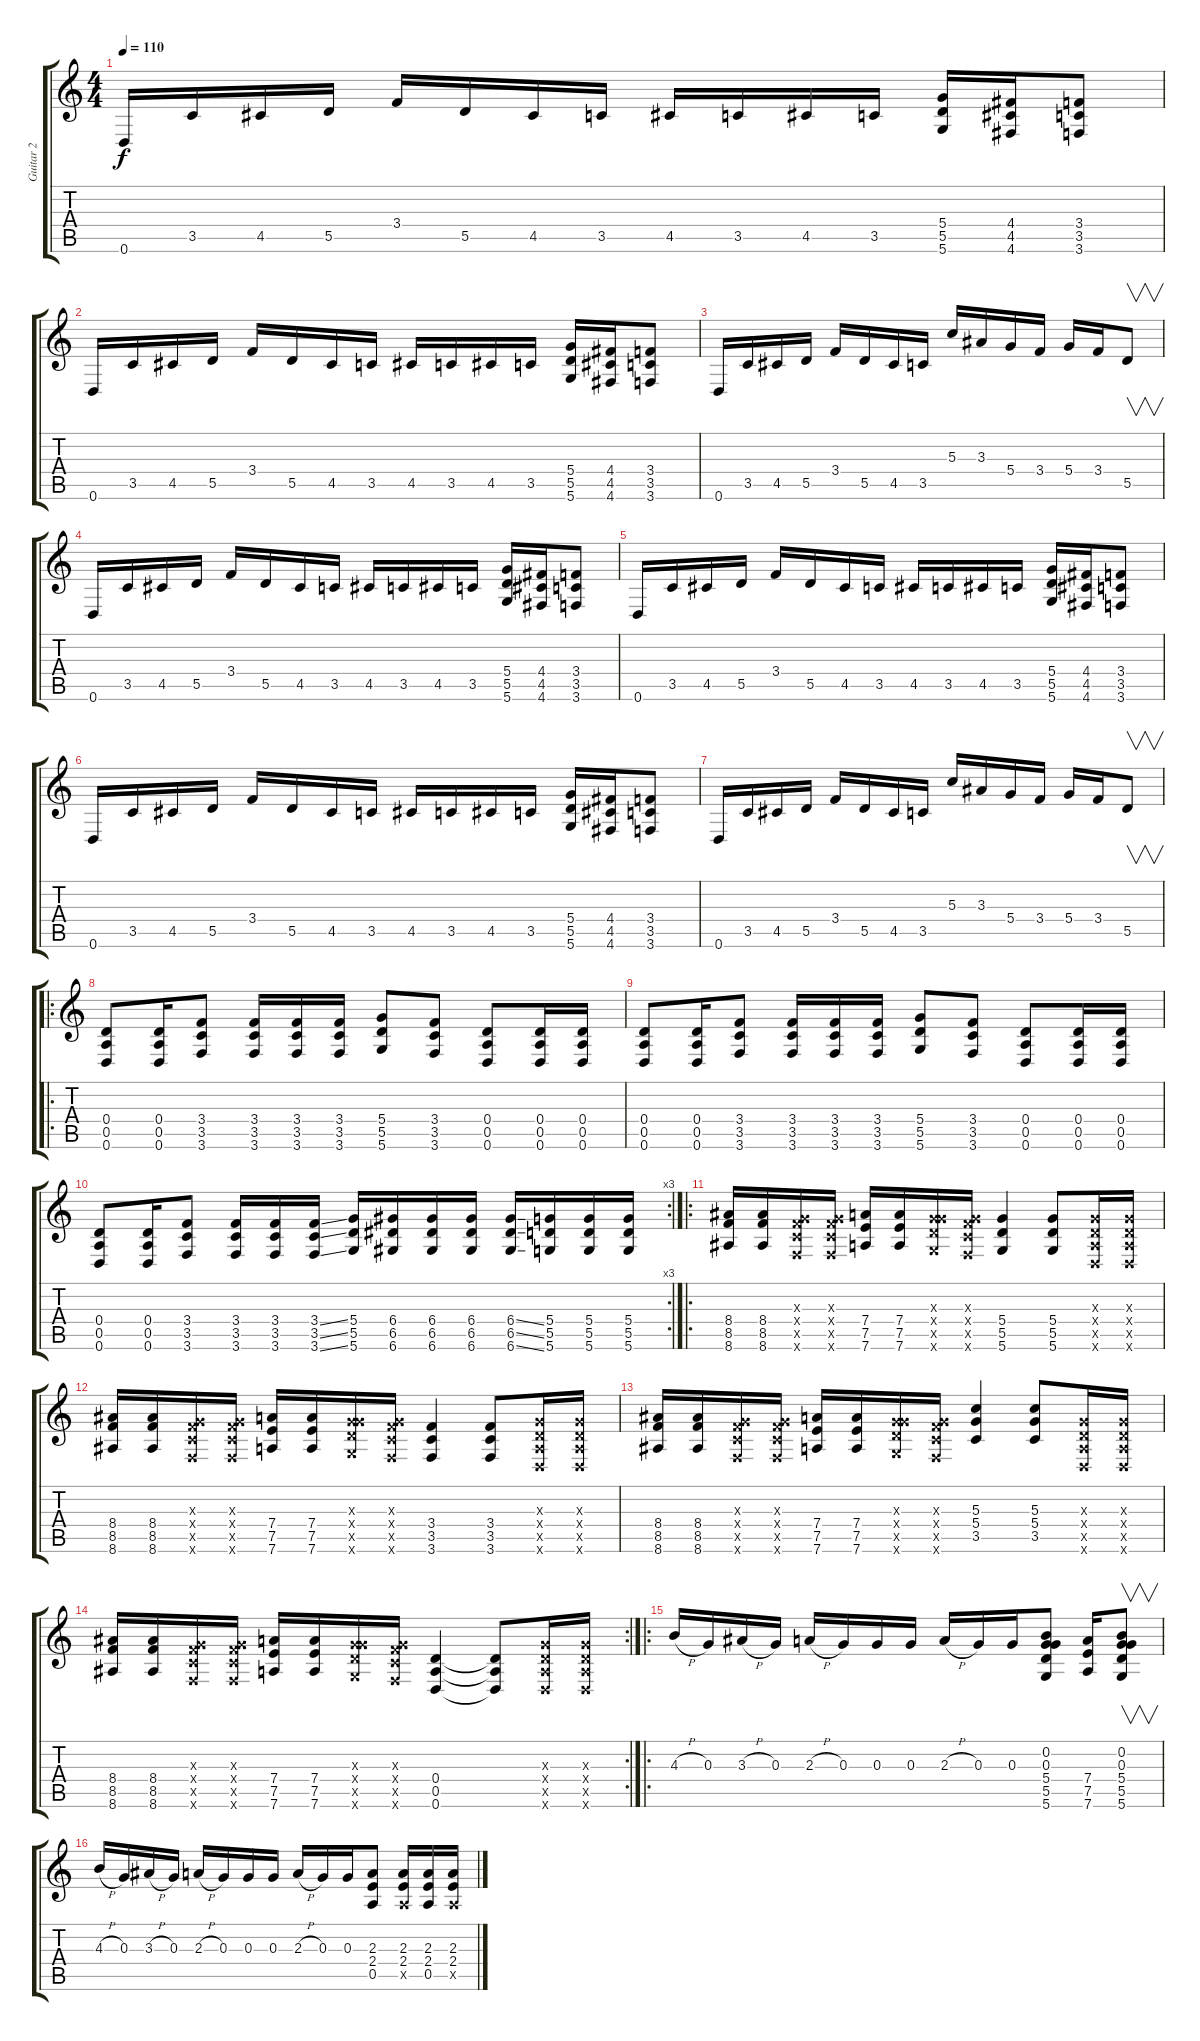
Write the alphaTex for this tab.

\track ("Guitar 2" "Guitar 2") {instrument overdrivenguitar}
\staff {score tabs}
\tuning (E4 B3 G3 D3 A2 D2) {hide}
\ts (4 4)
\tempo 110
\clef g2
\ks c
0.6.16{dy f} 3.5.16 4.5.16 5.5.16 3.4.16 5.5.16 4.5.16 3.5.16 4.5.16 3.5.16 4.5.16 3.5.16 (5.4 5.5 5.6).16 (4.4 4.5 4.6).16 (3.4 3.5 3.6).8 |
0.6.16 3.5.16 4.5.16 5.5.16 3.4.16 5.5.16 4.5.16 3.5.16 4.5.16 3.5.16 4.5.16 3.5.16 (5.4 5.5 5.6).16 (4.4 4.5 4.6).16 (3.4 3.5 3.6).8 |
0.6.16 3.5.16 4.5.16 5.5.16 3.4.16 5.5.16 4.5.16 3.5.16 5.3.16 3.3.16 5.4.16 3.4.16 5.4.16 3.4.16 5.5.8{v} |
0.6.16 3.5.16 4.5.16 5.5.16 3.4.16 5.5.16 4.5.16 3.5.16 4.5.16 3.5.16 4.5.16 3.5.16 (5.4 5.5 5.6).16 (4.4 4.5 4.6).16 (3.4 3.5 3.6).8 |
0.6.16 3.5.16 4.5.16 5.5.16 3.4.16 5.5.16 4.5.16 3.5.16 4.5.16 3.5.16 4.5.16 3.5.16 (5.4 5.5 5.6).16 (4.4 4.5 4.6).16 (3.4 3.5 3.6).8 |
0.6.16 3.5.16 4.5.16 5.5.16 3.4.16 5.5.16 4.5.16 3.5.16 4.5.16 3.5.16 4.5.16 3.5.16 (5.4 5.5 5.6).16 (4.4 4.5 4.6).16 (3.4 3.5 3.6).8 |
0.6.16 3.5.16 4.5.16 5.5.16 3.4.16 5.5.16 4.5.16 3.5.16 5.3.16 3.3.16 5.4.16 3.4.16 5.4.16 3.4.16 5.5.8{v} |
\ro
(0.4 0.5 0.6).8 (0.4 0.5 0.6).16 (3.4 3.5 3.6).8 (3.4 3.5 3.6).16 (3.4 3.5 3.6).16 (3.4 3.5 3.6).16 (5.4 5.5 5.6).8 (3.4 3.5 3.6).8 (0.4 0.5 0.6).8 (0.4 0.5 0.6).16 (0.4 0.5 0.6).16 |
(0.4 0.5 0.6).8 (0.4 0.5 0.6).16 (3.4 3.5 3.6).8 (3.4 3.5 3.6).16 (3.4 3.5 3.6).16 (3.4 3.5 3.6).16 (5.4 5.5 5.6).8 (3.4 3.5 3.6).8 (0.4 0.5 0.6).8 (0.4 0.5 0.6).16 (0.4 0.5 0.6).16 |
\rc 3
(0.4 0.5 0.6).8 (0.4 0.5 0.6).16 (3.4 3.5 3.6).8 (3.4 3.5 3.6).16 (3.4 3.5 3.6).16 (3.4{ss} 3.5{ss} 3.6{ss}).16 (5.4 5.5 5.6).16 (6.4 6.5 6.6).16 (6.4 6.5 6.6).16 (6.4 6.5 6.6).16 (6.4{ss} 6.5{ss} 6.6{ss}).16 (5.4 5.5 5.6).16 (5.4 5.5 5.6).16 (5.4 5.5 5.6).16 |
\ro
(8.4 8.5 8.6).16 (8.4 8.5 8.6).16 (0.3{x} 3.4{x} 3.5{x} 3.6{x}).16 (0.3{x} 3.4{x} 3.5{x} 3.6{x}).16 (7.4 7.5 7.6).16 (7.4 7.5 7.6).16 (0.3{x} 5.4{x} 5.5{x} 5.6{x}).16 (0.3{x} 3.4{x} 3.5{x} 3.6{x}).16 (5.4 5.5 5.6).4 (5.4 5.5 5.6).8 (0.3{x} 0.4{x} 0.5{x} 0.6{x}).16 (0.3{x} 0.4{x} 0.5{x} 0.6{x}).16 |
(8.4 8.5 8.6).16 (8.4 8.5 8.6).16 (0.3{x} 3.4{x} 3.5{x} 3.6{x}).16 (0.3{x} 3.4{x} 3.5{x} 3.6{x}).16 (7.4 7.5 7.6).16 (7.4 7.5 7.6).16 (0.3{x} 5.4{x} 5.5{x} 5.6{x}).16 (0.3{x} 3.4{x} 3.5{x} 3.6{x}).16 (3.4 3.5 3.6).4 (3.4 3.5 3.6).8 (0.3{x} 0.4{x} 0.5{x} 0.6{x}).16 (0.3{x} 0.4{x} 0.5{x} 0.6{x}).16 |
(8.4 8.5 8.6).16 (8.4 8.5 8.6).16 (0.3{x} 3.4{x} 3.5{x} 3.6{x}).16 (0.3{x} 3.4{x} 3.5{x} 3.6{x}).16 (7.4 7.5 7.6).16 (7.4 7.5 7.6).16 (0.3{x} 5.4{x} 5.5{x} 5.6{x}).16 (0.3{x} 3.4{x} 3.5{x} 3.6{x}).16 (5.3 5.4 3.5).4 (5.3 5.4 3.5).8 (0.3{x} 0.4{x} 0.5{x} 0.6{x}).16 (0.3{x} 0.4{x} 0.5{x} 0.6{x}).16 |
\rc 2
(8.4 8.5 8.6).16 (8.4 8.5 8.6).16 (0.3{x} 3.4{x} 3.5{x} 3.6{x}).16 (0.3{x} 3.4{x} 3.5{x} 3.6{x}).16 (7.4 7.5 7.6).16 (7.4 7.5 7.6).16 (0.3{x} 5.4{x} 5.5{x} 5.6{x}).16 (0.3{x} 3.4{x} 3.5{x} 3.6{x}).16 (0.4 0.5 0.6).4 (0.4{t} 0.5{t} 0.6{t}).8 (0.3{x} 0.4{x} 0.5{x} 0.6{x}).16 (0.3{x} 0.4{x} 0.5{x} 0.6{x}).16 |
\ro
4.3{h}.16 0.3.16 3.3{h}.16 0.3.16 2.3{h}.16 0.3.16 0.3.16 0.3.16 2.3{h}.16 0.3.16 0.3.16 (0.2 0.3 5.4 5.5 5.6).8 (7.4 7.5 7.6).16 (0.2 0.3 5.4 5.5 5.6).8{v} |
4.3{h}.16 0.3.16 3.3{h}.16 0.3.16 2.3{h}.16 0.3.16 0.3.16 0.3.16 2.3{h}.16 0.3.16 0.3.16 (2.3 2.4 0.5).8 (2.3 2.4 0.5{x}).16 (2.3 2.4 0.5).16 (2.3 2.4 0.5{x}).16
